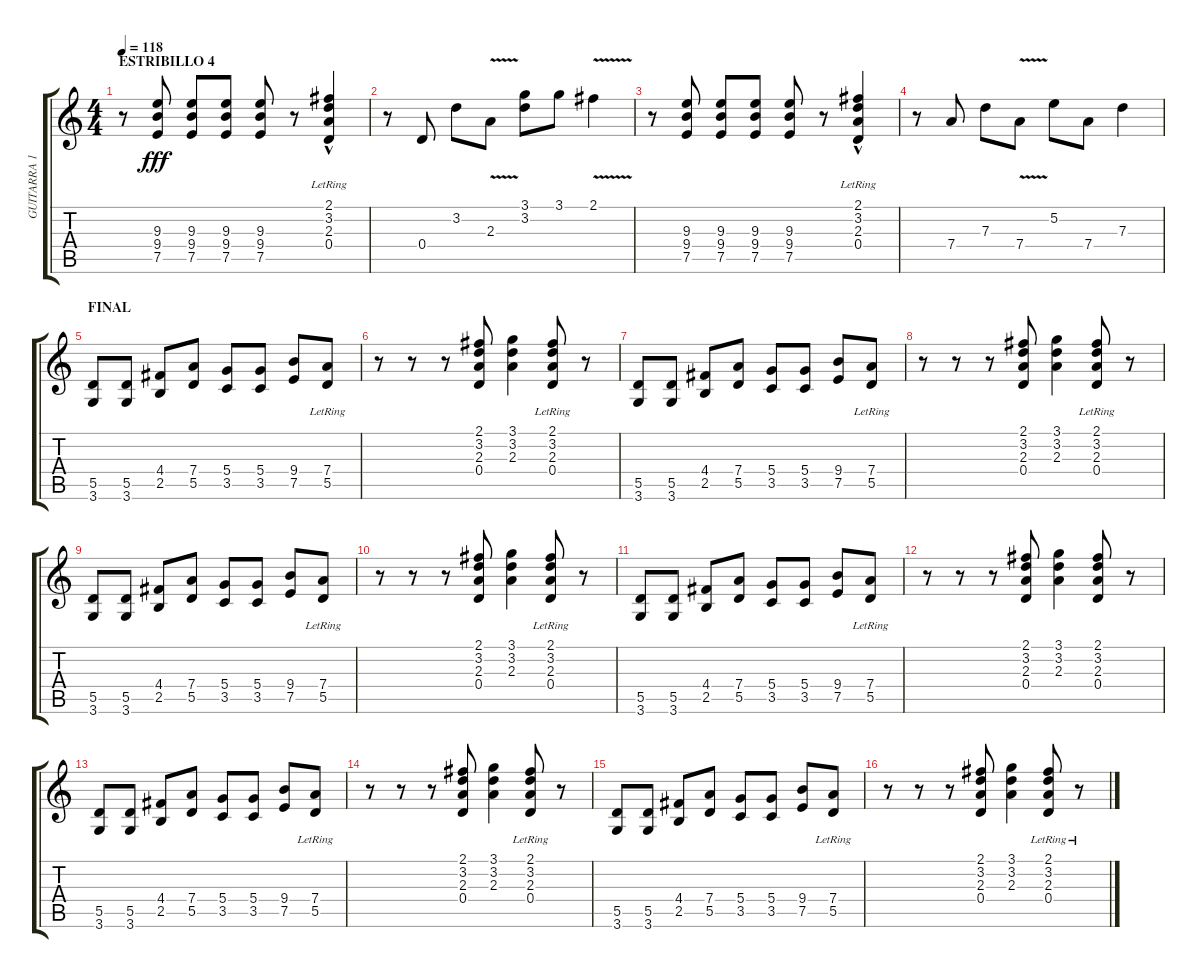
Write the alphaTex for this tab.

\track ("GUITARRA 1" "GUITARRA 1") {instrument distortionguitar}
\staff {score tabs}
\tuning (E4 B3 G3 D3 A2 E2) {hide}
\ts (4 4)
\section ("" "ESTRIBILLO 4")
\tempo 118
\clef g2
\ks c
r.8{dy f} (9.3 9.4 7.5).8{dy fff} (9.3 9.4 7.5).8 (9.3 9.4 7.5).8 (9.3 9.4 7.5).8 r.8 (2.1 3.2 2.3{lr} 0.4{hac lr}).4 |
r.8 0.4.8 3.2.8 2.3{v}.8 (3.1 3.2).8 3.1.8 2.1{v}.4 |
r.8 (9.3 9.4 7.5).8 (9.3 9.4 7.5).8 (9.3 9.4 7.5).8 (9.3 9.4 7.5).8 r.8 (2.1 3.2 2.3{lr} 0.4{hac lr}).4 |
r.8 7.4.8 7.3.8 7.4{v}.8 5.2.8 7.4.8 7.3.4 |
\section ("" "FINAL")
(5.5 3.6).8 (5.5 3.6).8 (4.4 2.5).8 (7.4 5.5).8 (5.4 3.5).8 (5.4 3.5).8 (9.4 7.5).8 (7.4{lr} 5.5{lr}).8 |
r.8 r.8 r.8 (2.1 3.2 2.3 0.4).8 (3.1 3.2 2.3).4 (2.1 3.2 2.3 0.4{lr}).8 r.8 |
(5.5 3.6).8 (5.5 3.6).8 (4.4 2.5).8 (7.4 5.5).8 (5.4 3.5).8 (5.4 3.5).8 (9.4 7.5).8 (7.4{lr} 5.5{lr}).8 |
r.8 r.8 r.8 (2.1 3.2 2.3 0.4).8 (3.1 3.2 2.3).4 (2.1 3.2 2.3 0.4{lr}).8 r.8 |
(5.5 3.6).8 (5.5 3.6).8 (4.4 2.5).8 (7.4 5.5).8 (5.4 3.5).8 (5.4 3.5).8 (9.4 7.5).8 (7.4{lr} 5.5{lr}).8 |
r.8 r.8 r.8 (2.1 3.2 2.3 0.4).8 (3.1 3.2 2.3).4 (2.1 3.2 2.3 0.4{lr}).8 r.8 |
(5.5 3.6).8 (5.5 3.6).8 (4.4 2.5).8 (7.4 5.5).8 (5.4 3.5).8 (5.4 3.5).8 (9.4 7.5).8 (7.4{lr} 5.5{lr}).8 |
r.8 r.8 r.8 (2.1 3.2 2.3 0.4).8 (3.1 3.2 2.3).4 (2.1 3.2 2.3 0.4).8 r.8 |
(5.5 3.6).8 (5.5 3.6).8 (4.4 2.5).8 (7.4 5.5).8 (5.4 3.5).8 (5.4 3.5).8 (9.4 7.5).8 (7.4{lr} 5.5{lr}).8 |
r.8 r.8 r.8 (2.1 3.2 2.3 0.4).8 (3.1 3.2 2.3).4 (2.1 3.2 2.3 0.4{lr}).8 r.8 |
(5.5 3.6).8 (5.5 3.6).8 (4.4 2.5).8 (7.4 5.5).8 (5.4 3.5).8 (5.4 3.5).8 (9.4 7.5).8 (7.4{lr} 5.5{lr}).8 |
r.8 r.8 r.8 (2.1 3.2 2.3 0.4).8 (3.1 3.2 2.3).4 (2.1 3.2 2.3 0.4{lr}).8 r.8
